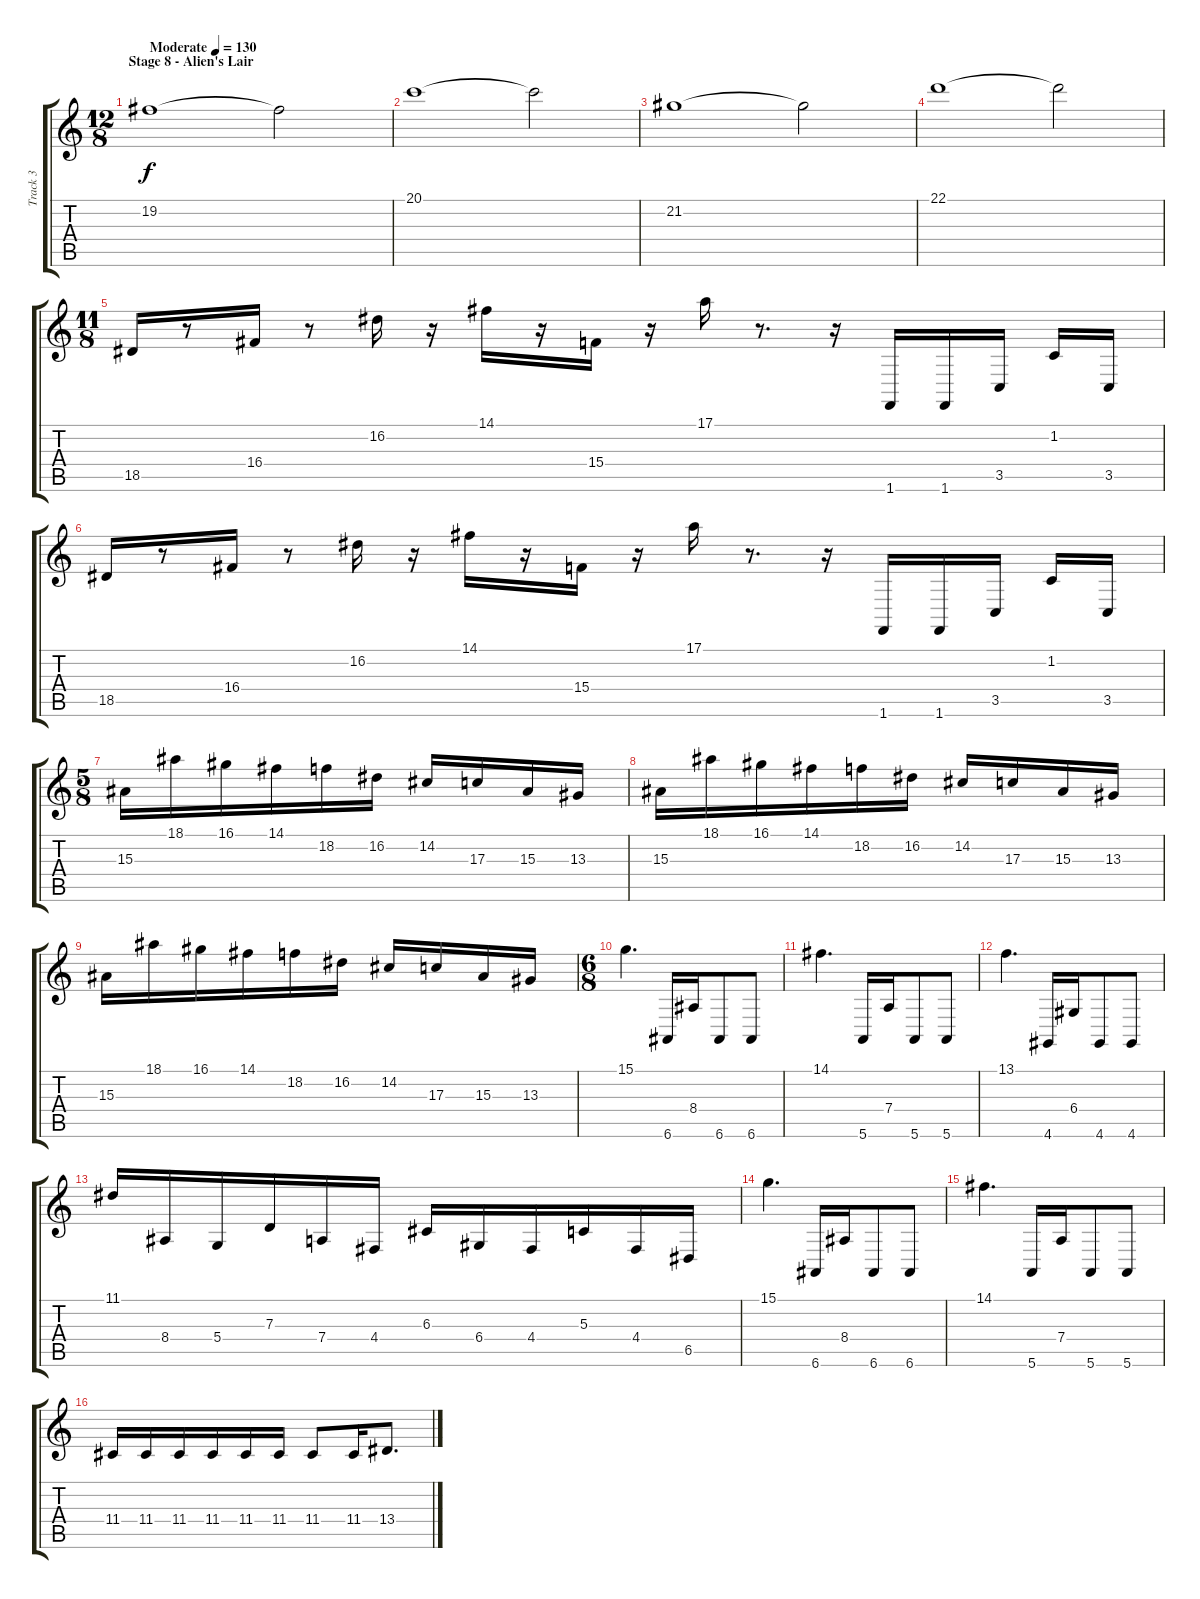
\track ("Track 3" "Track 3") {instrument stringensemble1}
\staff {score tabs}
\tuning (E4 B3 G3 D3 A2 E2) {hide}
\ts (12 8)
\section ("" "Stage 8 - Alien's Lair")
\tempo (130 "Moderate")
\tempo 132
\tempo (130 "Moderate")
\clef g2
\ks c
19.2.1{dy f instrument stringensemble1} 19.2{t}.2 |
20.1.1 20.1{t}.2 |
21.2.1 21.2{t}.2 |
22.1.1 22.1{t}.2 |
\ts (11 8)
18.5.16 r.8 16.4.16 r.8 16.2.16 r.16 14.1.16 r.16 15.4.16 r.16 17.1.16 r.8{d} r.16 1.6.16 1.6.16 3.5.16 1.2.16 3.5.16 |
18.5.16 r.8 16.4.16 r.8 16.2.16 r.16 14.1.16 r.16 15.4.16 r.16 17.1.16 r.8{d} r.16 1.6.16 1.6.16 3.5.16 1.2.16 3.5.16 |
\ts (5 8)
15.3.16 18.1.16 16.1.16 14.1.16 18.2.16 16.2.16 14.2.16 17.3.16 15.3.16 13.3.16 |
15.3.16 18.1.16 16.1.16 14.1.16 18.2.16 16.2.16 14.2.16 17.3.16 15.3.16 13.3.16 |
15.3.16 18.1.16 16.1.16 14.1.16 18.2.16 16.2.16 14.2.16 17.3.16 15.3.16 13.3.16 |
\ts (6 8)
15.1.4{d} 6.6.16 8.4.16 6.6.8 6.6.8 |
14.1.4{d} 5.6.16 7.4.16 5.6.8 5.6.8 |
13.1.4{d} 4.6.16 6.4.16 4.6.8 4.6.8 |
11.1.16 8.4.16 5.4.16 7.3.16 7.4.16 4.4.16 6.3.16 6.4.16 4.4.16 5.3.16 4.4.16 6.5.16 |
15.1.4{d} 6.6.16 8.4.16 6.6.8 6.6.8 |
14.1.4{d} 5.6.16 7.4.16 5.6.8 5.6.8 |
11.4.16 11.4.16 11.4.16 11.4.16 11.4.16 11.4.16 11.4.8 11.4.16 13.4.8{d}
